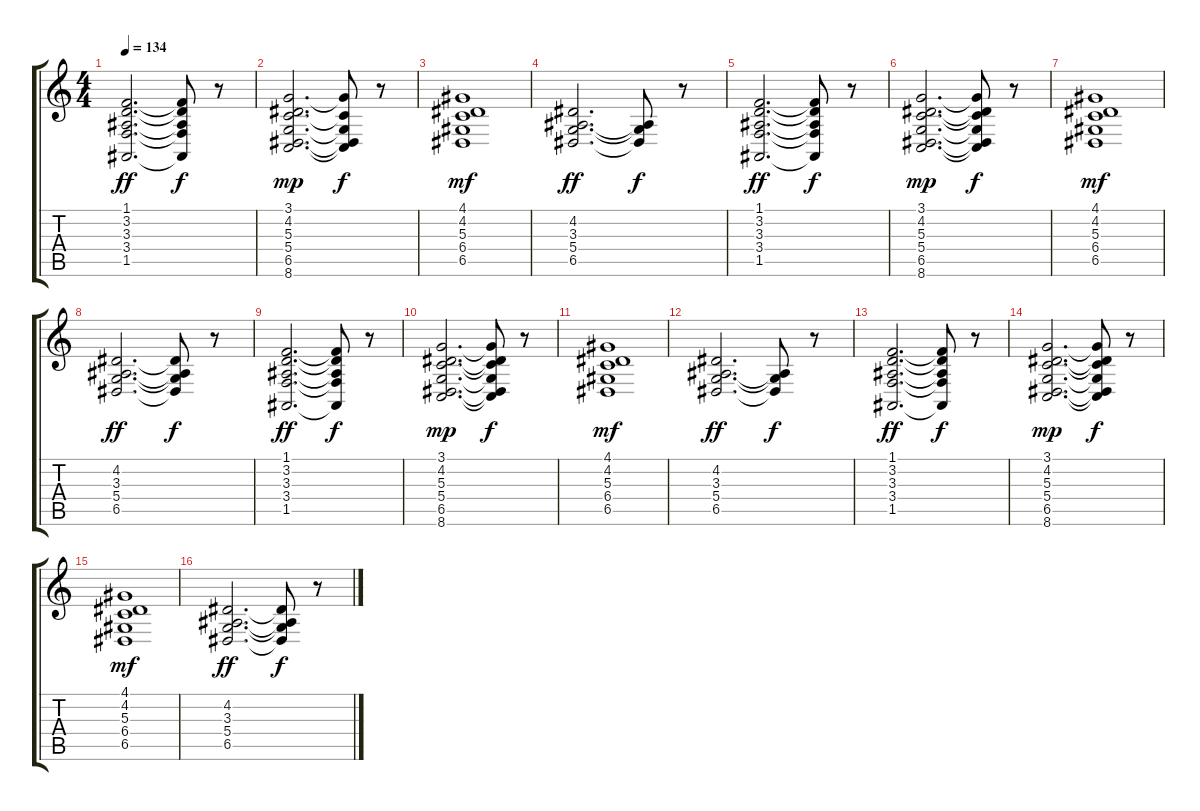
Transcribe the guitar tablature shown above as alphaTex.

\track "" {instrument electricgrandpiano}
\staff {score tabs}
\tuning (E4 B3 G3 D3 A2 E2) {hide}
\ts (4 4)
\tempo 134
\clef g2
\ks c
(1.1 3.2 3.3 3.4 1.5).2{d dy ff} (1.1{t} 3.2{t} 3.3{t} 3.4{t} 1.5{t}).8{dy f} r.8 |
(3.1 4.2 5.3 5.4 6.5 8.6).2{d dy mp} (3.1{t} 5.3{t} 5.4{t} 6.5{t} 8.6{t}).8{dy f} r.8 |
(4.1 4.2 5.3 6.4 6.5).1{dy mf} |
(4.2 3.3 5.4 6.5).2{d dy ff} (3.3{t} 5.4{t} 6.5{t}).8{dy f} r.8 |
(1.1 3.2 3.3 3.4 1.5).2{d dy ff} (1.1{t} 3.2{t} 3.3{t} 3.4{t} 1.5{t}).8{dy f} r.8 |
(3.1 4.2 5.3 5.4 6.5 8.6).2{d dy mp} (3.1{t} 4.2{t} 5.3{t} 5.4{t} 6.5{t} 8.6{t}).8{dy f} r.8 |
(4.1 4.2 5.3 6.4 6.5).1{dy mf} |
(4.2 3.3 5.4 6.5).2{d dy ff} (4.2{t} 3.3{t} 5.4{t} 6.5{t}).8{dy f} r.8 |
(1.1 3.2 3.3 3.4 1.5).2{d dy ff} (1.1{t} 3.2{t} 3.3{t} 3.4{t} 1.5{t}).8{dy f} r.8 |
(3.1 4.2 5.3 5.4 6.5 8.6).2{d dy mp} (3.1{t} 4.2{t} 5.3{t} 5.4{t} 6.5{t} 8.6{t}).8{dy f} r.8 |
(4.1 4.2 5.3 6.4 6.5).1{dy mf} |
(4.2 3.3 5.4 6.5).2{d dy ff} (3.3{t} 5.4{t} 6.5{t}).8{dy f} r.8 |
(1.1 3.2 3.3 3.4 1.5).2{d dy ff} (1.1{t} 3.2{t} 3.3{t} 3.4{t} 1.5{t}).8{dy f} r.8 |
(3.1 4.2 5.3 5.4 6.5 8.6).2{d dy mp} (3.1{t} 4.2{t} 5.3{t} 5.4{t} 6.5{t} 8.6{t}).8{dy f} r.8 |
(4.1 4.2 5.3 6.4 6.5).1{dy mf} |
(4.2 3.3 5.4 6.5).2{d dy ff} (4.2{t} 3.3{t} 5.4{t} 6.5{t}).8{dy f} r.8
